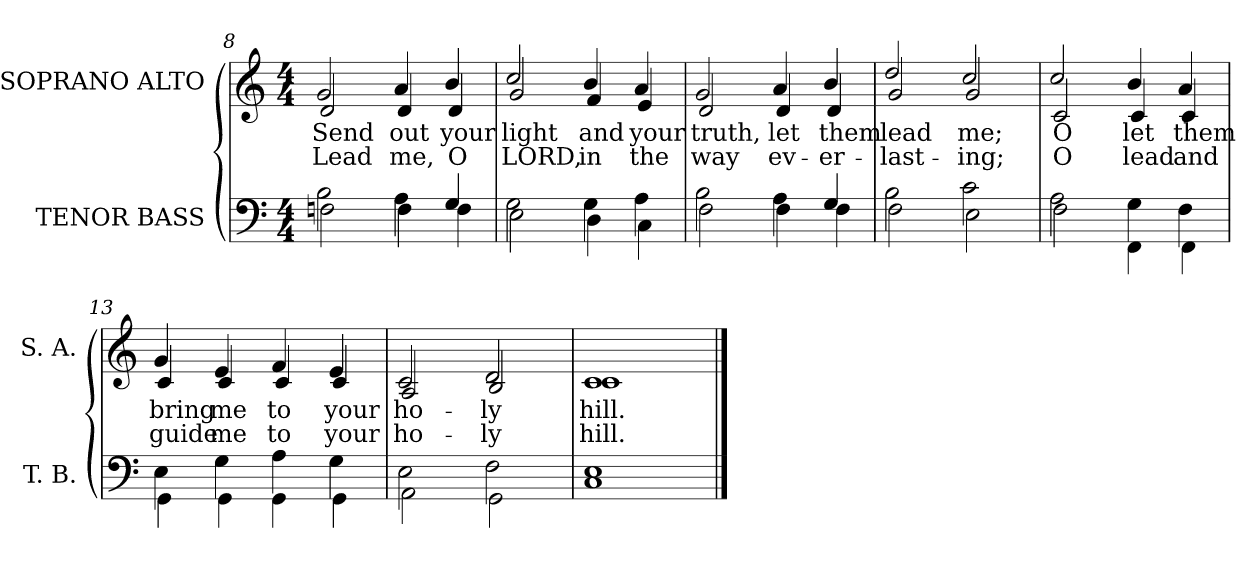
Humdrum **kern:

**kern	**kern	**text	**text
*part2	*part1	*part1	*part1
*staff2	*staff1	*staff1	*staff1
*I"TENOR BASS	*I"SOPRANO ALTO	*	*
*I'T. B.	*I'S. A.	*	*
!!LO:LB:g=z
*clefF4	*clefG2	*	*
*k[]	*k[]	*	*
*C:	*C:	*	*
*M4/4	*M4/4	*	*
=8	=8	=8	=8
*^	*	*	*
!	!	!	!LO:LY:b:color=#000000	!LO:LY:b:color=#000000
*	*	*^	*	*
2Bi\	2Fni\	2gi/	2di/	Send	Lead
!	!	!	!	!LO:LY:b:color=#000000	!LO:LY:b:color=#000000
4Ai\	4Fi\	4ai/	4di/	out	me,
!	!	!	!	!LO:LY:b:color=#000000	!LO:LY:b:color=#000000
4Gi/	4Fi\	4bi/	4di/	your	O
=9	=9	=9	=9	=9	=9
!	!	!	!	!LO:LY:b:color=#000000	!LO:LY:b:color=#000000
2Gi\	2Ei\	2cci/	2gi/	light	LORD,
!	!	!	!	!LO:LY:b:color=#000000	!LO:LY:b:color=#000000
4Gi\	4Di\	4bi/	4fi/	and	in
!	!	!	!	!LO:LY:b:color=#000000	!LO:LY:b:color=#000000
4Ai\	4Ci\	4ai/	4ei/	your	the
=10	=10	=10	=10	=10	=10
!	!	!	!	!LO:LY:b:color=#000000	!LO:LY:b:color=#000000
2Bi\	2Fi\	2gi/	2di/	truth,	way
!	!	!	!	!LO:LY:b:color=#000000	!LO:LY:b:color=#000000
4Ai\	4Fi\	4ai/	4di/	let	ev-
!	!	!	!	!LO:LY:b:color=#000000	!LO:LY:b:color=#000000
4Gi/	4Fi\	4bi/	4di/	them	-er-
=11	=11	=11	=11	=11	=11
!	!	!	!	!LO:LY:b:color=#000000	!LO:LY:b:color=#000000
2Bi\	2Fi\	2ddi/	2gi/	lead	-last-
!	!	!	!	!LO:LY:b:color=#000000	!LO:LY:b:color=#000000
2ci\	2Ei\	2cci/	2gi/	me;	-ing;
!!LO:LB:g=z	!!
=12	=12	=12	=12	=12	=12
!	!	!	!	!LO:LY:b:color=#000000	!LO:LY:b:color=#000000
2Ai\	2Fi\	2cci/	2ci/	O	O
!	!	!	!	!LO:LY:b:color=#000000	!LO:LY:b:color=#000000
4Gi\	4FFi\	4bi/	4ci/	let	lead
!	!	!	!	!LO:LY:b:color=#000000	!LO:LY:b:color=#000000
4Fi\	4FFi\	4ai/	4ci/	them	and
=13	=13	=13	=13	=13	=13
!	!	!	!	!LO:LY:b:color=#000000	!LO:LY:b:color=#000000
4Ei\	4GGi\	4gi/	4ci/	bring	guide
!	!	!	!	!LO:LY:b:color=#000000	!LO:LY:b:color=#000000
4Gi\	4GGi\	4ei/	4ci/	me	me
!	!	!	!	!LO:LY:b:color=#000000	!LO:LY:b:color=#000000
4Ai\	4GGi\	4fi/	4ci/	to	to
!	!	!	!	!LO:LY:b:color=#000000	!LO:LY:b:color=#000000
4Gi\	4GGi\	4ei/	4ci/	your	your
=14	=14	=14	=14	=14	=14
!	!	!	!	!LO:LY:b:color=#000000	!LO:LY:b:color=#000000
2Ei\	2AAi\	2ci/	2Ai/	ho-	ho-
!	!	!	!	!LO:LY:b:color=#000000	!LO:LY:b:color=#000000
2Fi\	2GGi\	2di/	2Bi/	-ly	-ly
=15	=15	=15	=15	=15	=15
!	!	!	!	!LO:LY:b:color=#000000	!LO:LY:b:color=#000000
1Ei	1Ci	1ci	1ci	hill.	hill.
*v	*v	*	*	*	*
*	*v	*v	*	*
==	==	==	==
*-	*-	*-	*-
